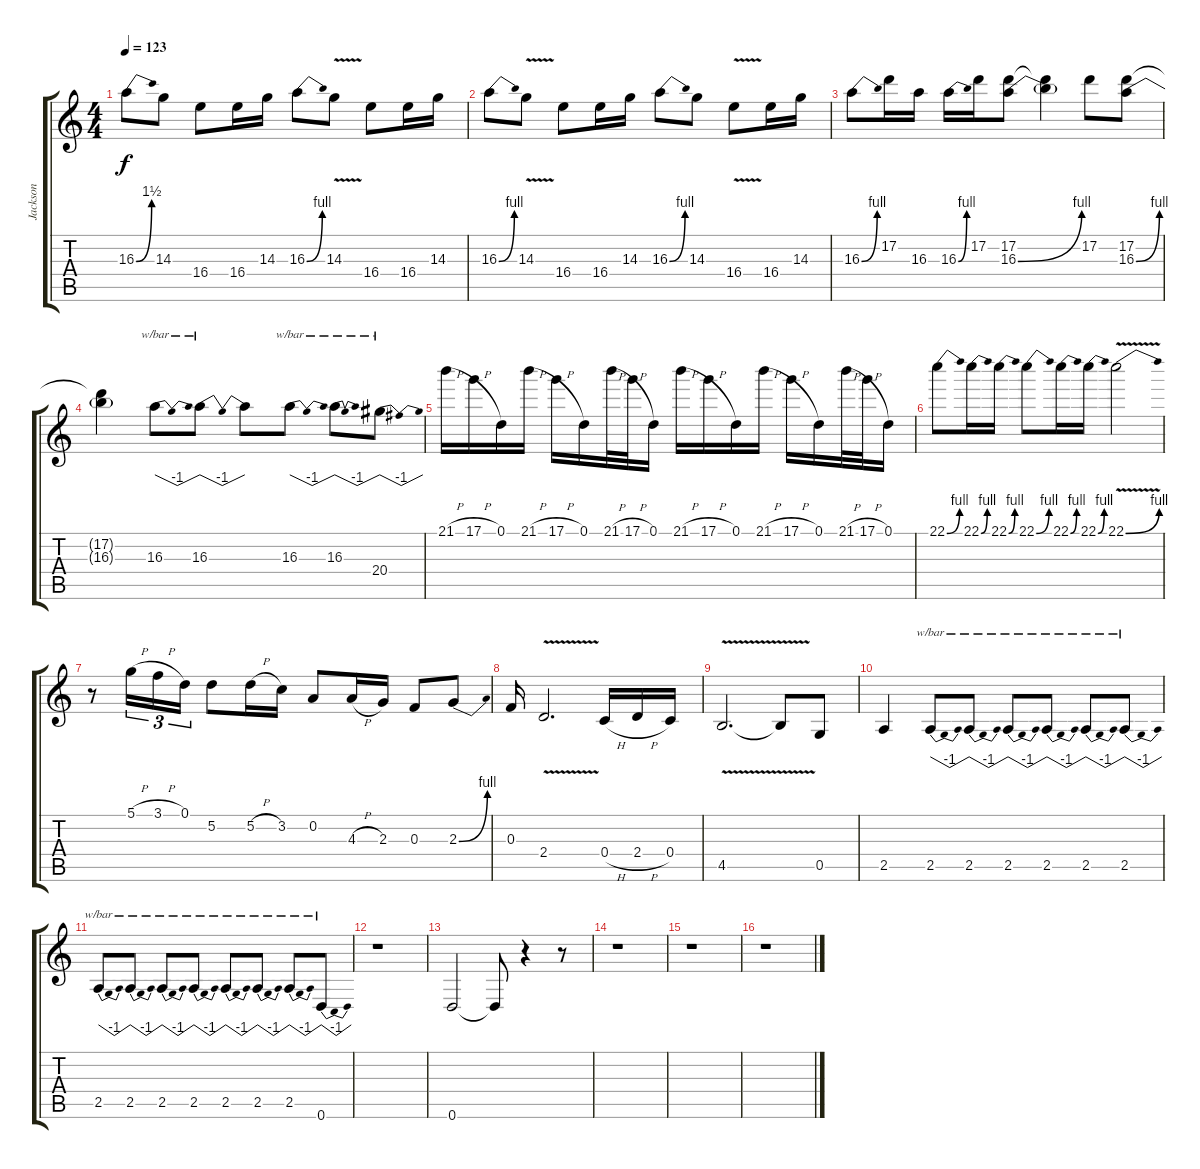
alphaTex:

\track ("Jackson" "Jackson") {instrument overdrivenguitar}
\staff {score tabs}
\tuning (D4 A3 F3 C3 G2 D2) {hide}
\ts (4 4)
\tempo 123
\clef g2
\ks c
16.3{be (bend 0 0 60 6)}.8{dy f} 14.3.8 16.4.8 16.4.16 14.3.16 16.3{be (bend 0 0 60 4)}.8 14.3{v}.8 16.4.8 16.4.16 14.3.16 |
16.3{be (bend 0 0 60 4)}.8 14.3{v}.8 16.4.8 16.4.16 14.3.16 16.3{be (bend 0 0 60 4)}.8 14.3.8 16.4{v}.8 16.4.16 14.3.16 |
16.3{be (bend 0 0 60 4)}.8 17.2.16 16.3.16 16.3{be (bend 0 0 60 4)}.16 17.2.16 (17.2 16.3{be (bend 0 0 60 4)}).8 (17.2{t} 16.3{t}).4 17.2.8 (17.2 16.3{be (bend 0 0 60 4)}).8 |
(17.2{t} 16.3{t}).4 16.3.8{tbe (dip default 0 0 30 -4 60 0)} 16.3.8{tbe (dip default 0 0 30 -4 60 0)} 16.3{t}.8 16.3.8{tbe (dip default 0 0 30 -4 60 0)} 16.3.8{tbe (dip default 0 0 30 -4 60 0)} 20.4.8{tbe (dip default 0 0 30 -4 60 0)} |
21.1{h}.16 17.1{h}.16 0.1.16 21.1{h}.16 17.1{h}.16 0.1.16 21.1{h}.32 17.1{h}.32 0.1.16 21.1{h}.16 17.1{h}.16 0.1.16 21.1{h}.16 17.1{h}.16 0.1.16 21.1{h}.32 17.1{h}.32 0.1.16 |
22.1{be (bend 0 0 60 4)}.8 22.1{be (bend 0 0 60 4)}.16 22.1{be (bend 0 0 60 4)}.16 22.1{be (bend 0 0 60 4)}.8 22.1{be (bend 0 0 60 4)}.16 22.1{be (bend 0 0 60 4)}.16 22.1{be (bend 0 0 60 4) v}.2 |
r.8 5.1{h}.16{tu (3 2)} 3.1{h}.16{tu (3 2)} 0.1.16{tu (3 2)} 5.2.8 5.2{h}.16 3.2.16 0.2.8 4.3{h}.16 2.3.16 0.3.8 2.3{be (bend 0 0 60 4)}.8 |
0.3.16 2.4{v}.2{d} 0.4{h}.16 2.4{h}.16 0.4.16 |
4.5{v}.2{d} 4.5{t}.8 0.5.8 |
2.5.4 2.5.8{tbe (dip default 0 0 30 -4 60 0)} 2.5.8{tbe (dip default 0 0 30 -4 60 0)} 2.5.8{tbe (dip default 0 0 30 -4 60 0)} 2.5.8{tbe (dip default 0 0 30 -4 60 0)} 2.5.8{tbe (dip default 0 0 30 -4 60 0)} 2.5.8{tbe (dip default 0 0 30 -4 60 0)} |
2.5.8{tbe (dip default 0 0 30 -4 60 0)} 2.5.8{tbe (dip default 0 0 30 -4 60 0)} 2.5.8{tbe (dip default 0 0 30 -4 60 0)} 2.5.8{tbe (dip default 0 0 30 -4 60 0)} 2.5.8{tbe (dip default 0 0 30 -4 60 0)} 2.5.8{tbe (dip default 0 0 30 -4 60 0)} 2.5.8{tbe (dip default 0 0 30 -4 60 0)} 0.6.8{tbe (dip default 0 0 30 -4 60 0)} |
r.1 |
0.6.2 0.6{t}.8 r.4 r.8 |
r.1 |
r.1 |
r.1
